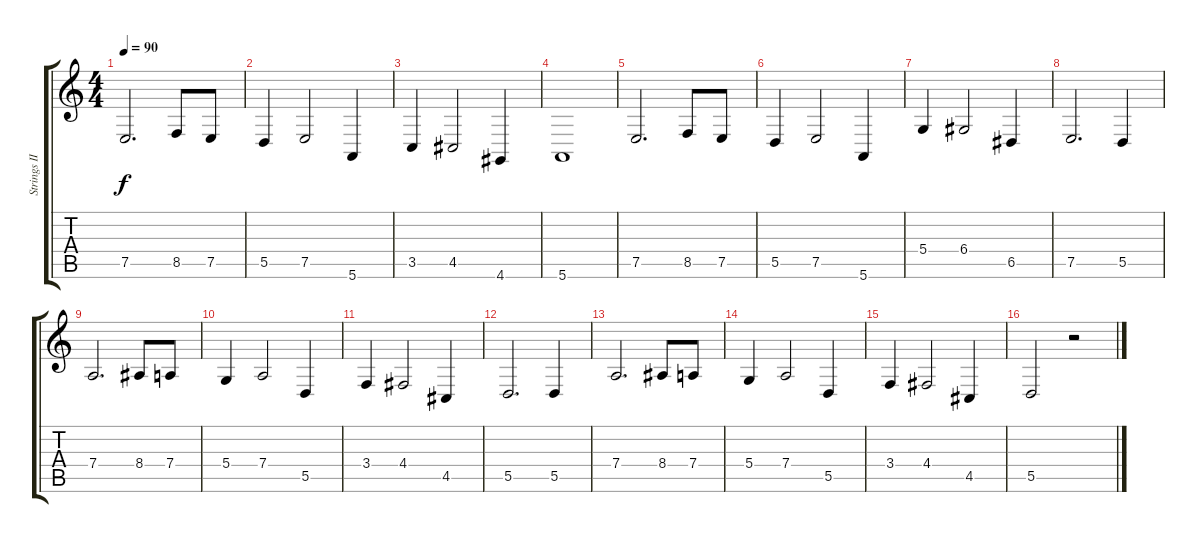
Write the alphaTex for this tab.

\track ("Strings II" "Strings II") {instrument stringensemble1}
\staff {score tabs}
\tuning (E4 B3 G3 D3 A2 E2) {hide}
\ts (4 4)
\tempo 90
\clef g2
\ks c
7.5.2{d dy f} 8.5.8 7.5.8 |
5.5.4 7.5.2 5.6.4 |
3.5.4 4.5.2 4.6.4 |
5.6.1 |
7.5.2{d} 8.5.8 7.5.8 |
5.5.4 7.5.2 5.6.4 |
5.4.4 6.4.2 6.5.4 |
7.5.2{d} 5.5.4 |
7.4.2{d} 8.4.8 7.4.8 |
5.4.4 7.4.2 5.5.4 |
3.4.4 4.4.2 4.5.4 |
5.5.2{d} 5.5.4 |
7.4.2{d} 8.4.8 7.4.8 |
5.4.4 7.4.2 5.5.4 |
3.4.4 4.4.2 4.5.4 |
5.5.2 r.2
